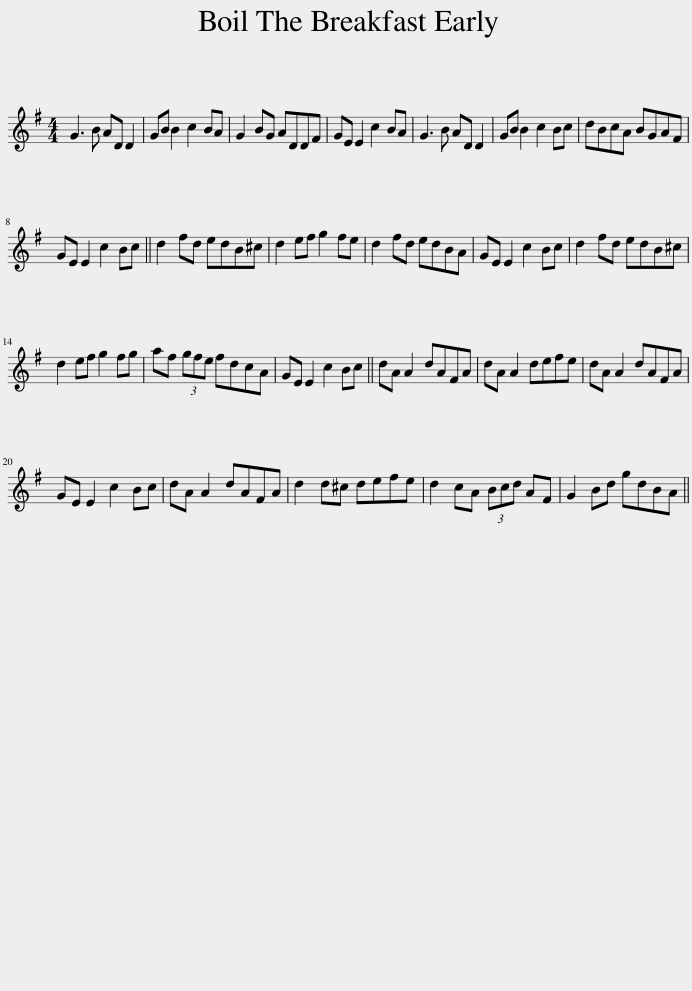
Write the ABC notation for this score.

X:1
L:1/8
M:4/4
I:linebreak $
K:G
V:1 treble
V:1
 G3 B AD D2 | GB B2 c2 BA | G2 BG ADDF | GE E2 c2 BA | G3 B AD D2 | %5
 GB B2 c2 Bc | dBcA BGAF |$ GE E2 c2 Bc || d2 fd edB^c | d2 ef g2 fe | %10
 d2 fd edBA | GE E2 c2 Bc | d2 fd edB^c |$ d2 ef g2 fg | af (3gfe fdcA | %15
 GE E2 c2 Bc || dA A2 dAFA | dA A2 defe | dA A2 dAFA |$ GE E2 c2 Bc | %20
 dA A2 dAFA | d2 d^c defe | d2 cA (3Bcd AF | G2 Bd gdBA || %24
